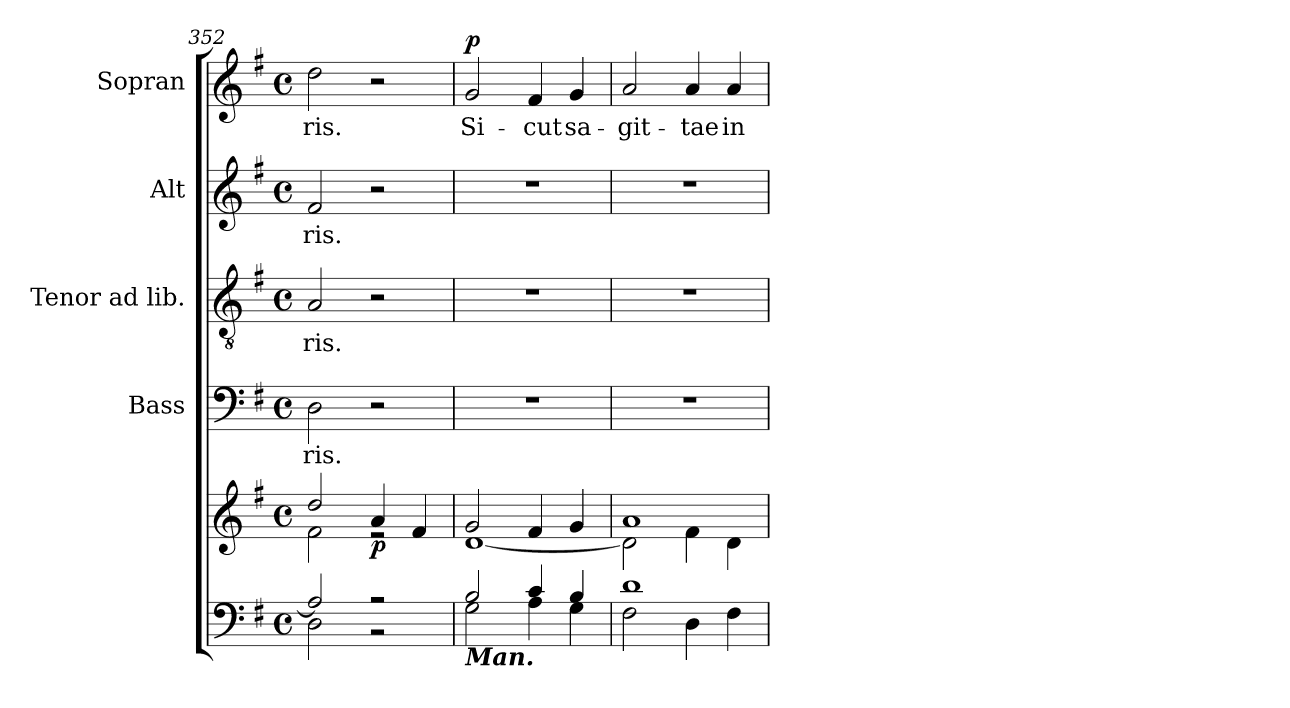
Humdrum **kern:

**kern	**kern	**dynam	**kern	**text	**kern	**text	**kern	**text	**kern	**text	**dynam
*part5	*part5	*part5	*part4	*part4	*part3	*part3	*part2	*part2	*part1	*part1	*part1
*staff6	*staff5	*staff5/6	*staff4	*staff4	*staff3	*staff3	*staff2	*staff2	*staff1	*staff1	*staff1
*	*	*	*I"Bass	*	*I"Tenor ad lib.	*	*I"Alt	*	*I"Sopran	*	*
*	*	*	*I'B.	*	*I'T.	*	*I'A.	*	*I'S.	*	*
*clefF4	*clefG2	*	*clefF4	*	*clefGv2	*	*clefG2	*	*clefG2	*	*
*k[f#]	*k[f#]	*	*k[f#]	*	*k[f#]	*	*k[f#]	*	*k[f#]	*	*
*G:	*G:	*	*G:	*	*G:	*	*G:	*	*G:	*	*
*M4/4	*M4/4	*	*M4/4	*	*M4/4	*	*M4/4	*	*M4/4	*	*
*met(c)	*met(c)	*	*met(c)	*	*met(c)	*	*met(c)	*	*met(c)	*	*
=352	=352	=352	=352	=352	=352	=352	=352	=352	=352	=352	=352
*^	*^	*	*	*	*	*	*	*	*	*	*
!	!	!	!	!	!	!LO:LY:b	!	!LO:LY:b	!	!LO:LY:b	!	!LO:LY:b	!
2A/]	2D\	2dd/	2f#\	.	2D\	-ris.	2A/	-ris.	2f#/	-ris.	2dd\	-ris.	.
!	!	!	!	!LO:DY:b	!	!	!	!	!	!	!	!	!
2r	2r	4a/	2re	p	2r	.	2r	.	2r	.	2r	.	.
.	.	4f#/	.	.	.	.	.	.	.	.	.	.	.
=353	=353	=353	=353	=353	=353	=353	=353	=353	=353	=353	=353	=353	=353
!LO:TX:b:Bi:t=Man.	!	!	!	!	!	!	!	!	!	!	!	!	!
!	!	!	!	!	!	!	!	!	!	!	!	!LO:LY:b	!LO:DY:a
2B/	2G\	2g/	[<1d	.	1r	.	1r	.	1r	.	2g/	Si-	p
!	!	!	!	!	!	!	!	!	!	!	!	!LO:LY:b	!
4c/	4A\	4f#/	.	.	.	.	.	.	.	.	4f#/	-cut	.
!	!	!	!	!	!	!	!	!	!	!	!	!LO:LY:b	!
4B/	4G\	4g/	.	.	.	.	.	.	.	.	4g/	sa-	.
=354	=354	=354	=354	=354	=354	=354	=354	=354	=354	=354	=354	=354	=354
!	!	!	!	!	!	!	!	!	!	!	!	!LO:LY:b	!
1d	2F#\	1a	2d\]	.	1r	.	1r	.	1r	.	2a/	-git-	.
!	!	!	!	!	!	!	!	!	!	!	!	!LO:LY:b	!
.	4D\	.	4f#\	.	.	.	.	.	.	.	4a/	-tae	.
!	!	!	!	!	!	!	!	!	!	!	!	!LO:LY:b	!
.	4F#\	.	4d\	.	.	.	.	.	.	.	4a/	in	.
*v	*v	*	*	*	*	*	*	*	*	*	*	*	*
*	*v	*v	*	*	*	*	*	*	*	*	*	*
=	=	=	=	=	=	=	=	=	=	=	=
*-	*-	*-	*-	*-	*-	*-	*-	*-	*-	*-	*-
